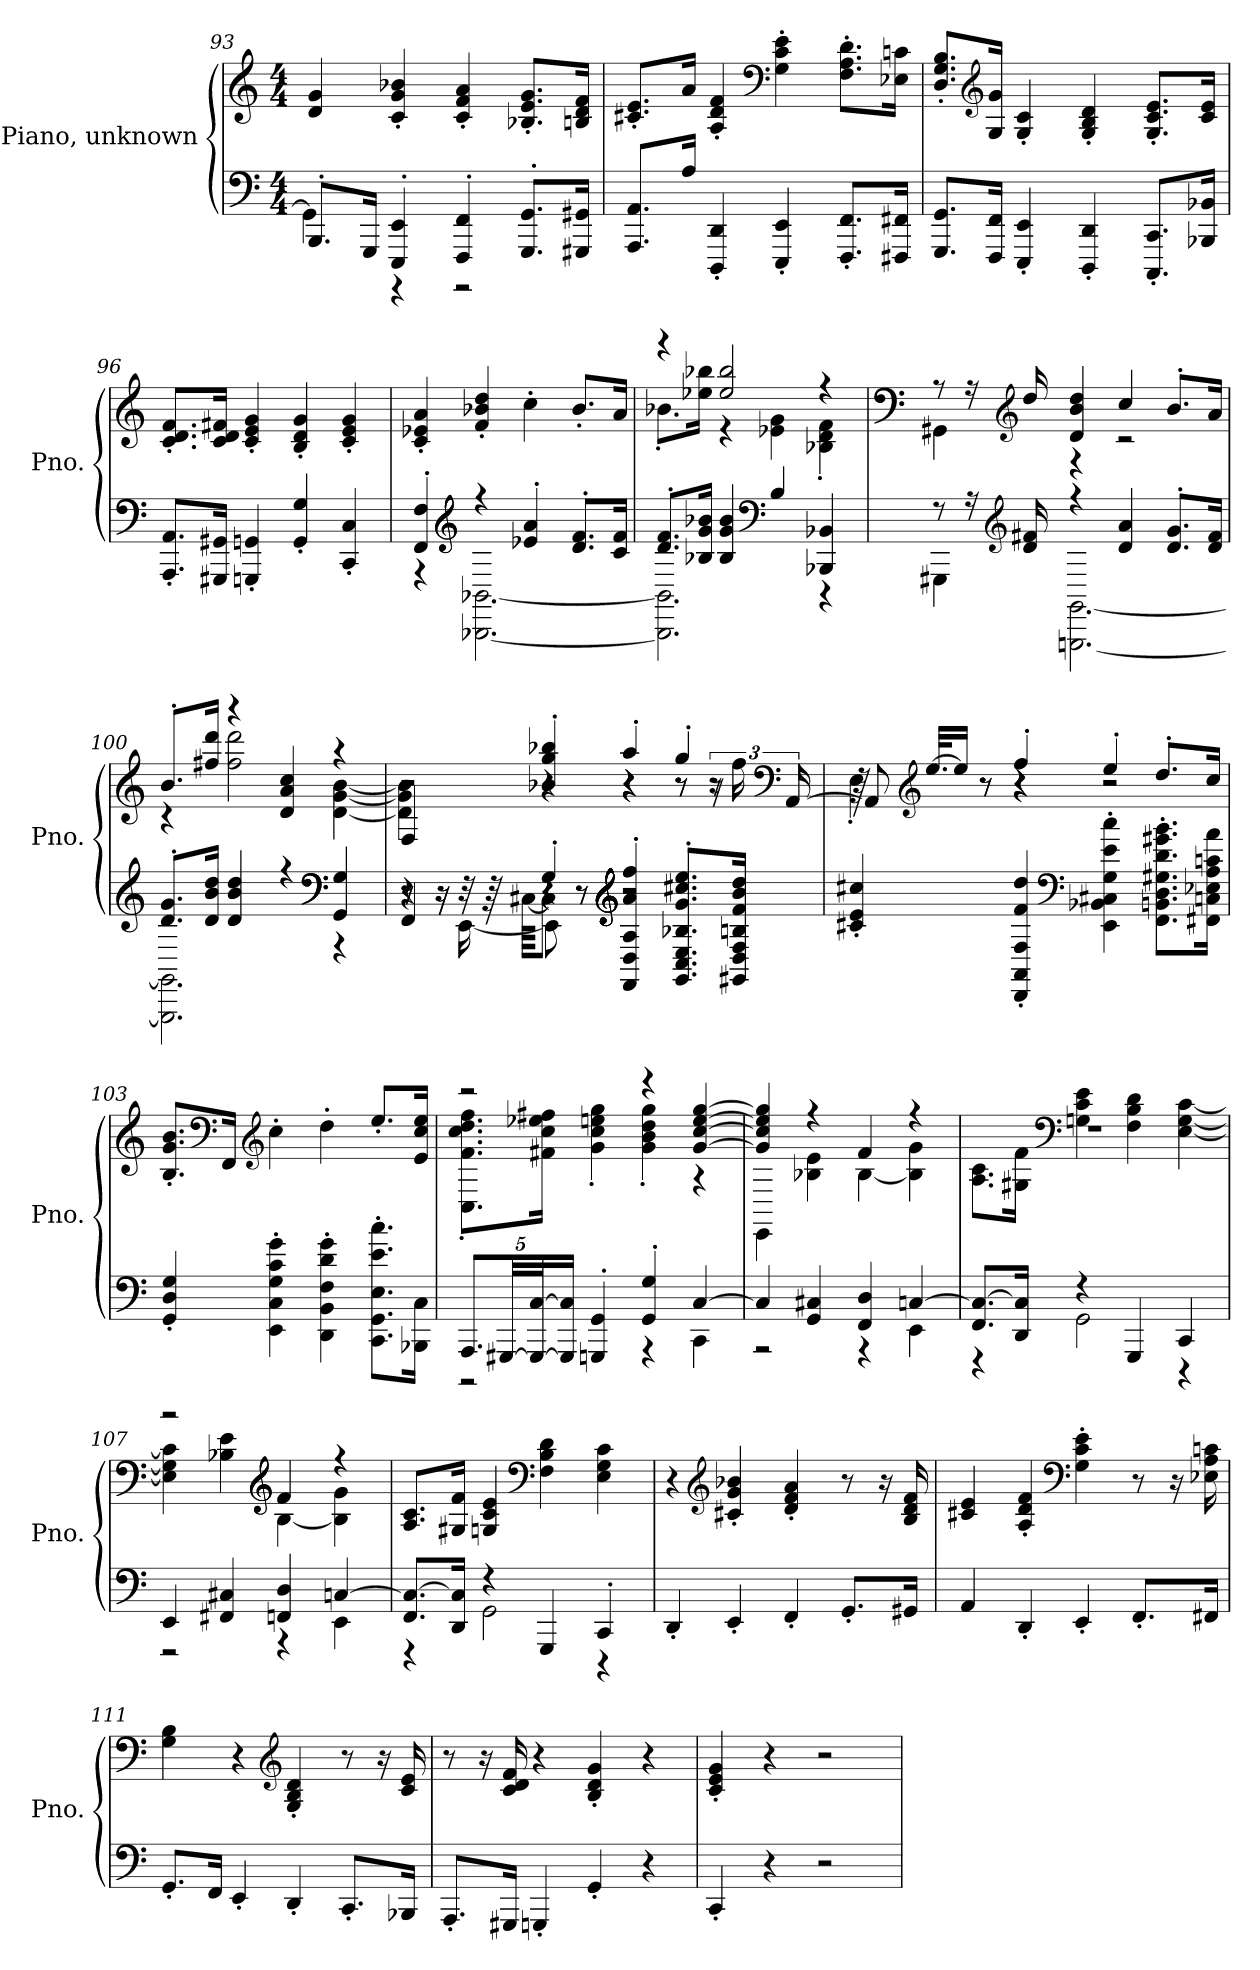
**kern	**kern
*part1	*part1
*staff2	*staff1
*I"Piano, unknown	*
*I'Pno.	*
*clefF4	*clefG2
*k[]	*k[]
*M4/4	*M4/4
=93	=93
*^	*
8.BBB'/L	4GG\]	4d/ 4g/
16GGG/Jk	.	.
4EEE/' 4EE/'	4r	4c/' 4g/' 4b-X/'
4FFF/' 4FF/'	2r	4c/' 4f/' 4a/'
8.GGG/' 8.GG/'L	.	8.B-X/' 8.e/' 8.g/'L
16GGG#X/ 16GG#X/Jk	.	16Bn/ 16d/ 16f/Jk
*v	*v	*
!!LO:LB:g=z
=94	=94
8.AAA/ 8.AA/L	8.c#X/' 8.e/'L
16A/Jk	16a/Jk
4DDD/' 4DD/'	4A/' 4d/' 4f/'
*	*clefF4
4EEE/' 4EE/'	4G\' 4c#\' 4e\'
8.FFF/' 8.FF/'L	8.F\' 8.A\' 8.d\'L
16FFF#X/ 16FF#X/Jk	16E-X\ 16cn\Jk
=95	=95
8.GGG/ 8.GG/L	8.D/' 8.G/' 8.B/'L
*	*clefG2
16FFF/ 16FF/Jk	16G/ 16g/Jk
4EEE/' 4EE/'	4G/' 4c/'
4DDD/' 4DD/'	4G/' 4B/' 4d/'
8.CCC/' 8.CC/'L	8.G/' 8.c/' 8.e/'L
16BBB-X/ 16BB-X/Jk	16c/ 16e/Jk
=96	=96
8.AAA/' 8.AA/'L	8.c/' 8.d/' 8.f/'L
16GGG#X/ 16GG#X/Jk	16c/ 16d/ 16f#X/Jk
4GGGn/' 4GGn/'	4c/' 4e/' 4g/'
4GG/' 4G/'	4B/' 4d/' 4g/'
4CC/' 4C/'	4c/' 4e/' 4g/'
=97	=97
*^	*
4FF/' 4F/'	4r	4c/' 4e-X/' 4a/'
*clefG2	*	*
4r	[2.BBB-X\ [2.BB-X\	4f/' 4b-X/' 4dd/'
4e-X/' 4a/'	.	4cc'\
8.d/' 8.f/'L	.	8.b-'/L
16c/ 16f/Jk	.	16a/Jk
!!LO:LB:g=z
=98	=98	=98
*	*	*^
8.d/' 8.f/'L	2.BBB-\] 2.BB-\]	4r	8.b-X'\L
16B-X/ 16g/ 16b-X/Jk	.	.	16ee-X\ 16bb-X\Jk
4B-/ 4g/ 4b-/	.	2ee-/ 2bb-/	4r
*clefF4	*	*	*
4B-/	.	.	4e-X\ 4g\
4BBB-X/ 4BB-X/	4r	4r	4B-X\' 4d\' 4f\'
=99	=99	=99	=99
*	*	*clefF4	*
8r	4GGG#X\	8r	4GG#X\
16r	.	16r	.
*clefG2	*	*clefG2	*
16d/ 16f#X/	.	16dd/	.
4r	[2.GGGn\ [2.GG\	4d/ 4b/ 4dd/	4r
4d/ 4a/	.	4cc/	2r
8.d/' 8.g/'L	.	8.b'/L	.
16d/ 16f#/Jk	.	16a/Jk	.
=100	=100	=100	=100
8.d/' 8.g/'L	2.GGG\] 2.GG\]	8.b'/L	4r
16d/ 16b/ 16dd/Jk	.	16ff#X/ 16ddd/Jk	.
4d/ 4b/ 4dd/	.	4r	2ff#\ 2ddd\
4r	.	4d/ 4a/ 4cc/	.
*clefF4	*	*	*
4GG/ 4G/	4r	4r	[4d\ [4g\ [4b\
!!LO:PB:g=z
=101	=101	=101	=101
*^	*^	*	*^
4r	8r	4FF/	8r	4F/	4d\] 4g\] 4b\]	2r
.	16r	.	16r	.	.	.
.	32r	.	[16EE\	.	.	.
.	64r	.	.	.	.	.
.	[64C#X\KKKL	.	.	.	.	.
4G'/	8C#\J]	4r	8EE\]	4b-X/' 4gg/' 4bb-X/'	4r	.
.	8r	.	8r	.	.	.
*clefG2	*	*	*	*	*	*
4FF/' 4D/' 4A/' 4a/' 4ff/'	2r	2r	2r	4aa'/	4r	4r
8.GG/' 8.C#/' 8.E/' 8.B-X/' 8.g/' 8.cc#X/' 8.ee/'L	.	.	.	4gg'/	8r	8r
.	.	.	.	.	16r	12r
16GG#X/ 16D/ 16F/ 16Bn/ 16f/ 16b/ 16dd/Jk	.	.	.	.	16ff\	.
*	*	*	*	*clefF4	*	*
.	.	.	.	.	.	[24AA/
*v	*v	*v	*v	*	*	*
=102	=102	=102	=102
4c#X/' 4e/' 4cc#X/'	64r	4E'\	8AA/]
*	*clefG2	*	*
.	[32.ee/KLL	.	.
.	16ee/JJ]	.	.
.	8r	.	8r
4DD/' 4AA/' 4F/' 4f/' 4dd/'	4ff'/	4r	4r
*clefF4	*	*	*
4EE\' 4BB-X\' 4C#X\' 4G\' 4e\' 4cc#\'	4ee'/	2r	2r
8.FF\' 8.BBn\' 8.D\' 8.G#X\' 8.d\' 8.g#X\' 8.b\'L	8.dd'/L	.	.
16FF#X\ 16Cn\ 16E-X\ 16A\ 16cn\ 16a\Jk	16cc/Jk	.	.
*	*v	*v	*v
!!LO:LB:g=z
=103	=103
4GG/' 4D/' 4G/'	8.B/' 8.g/' 8.b/'L
*	*clefF4
.	16FF/Jk
*	*clefG2
4EE\' 4C\' 4G\' 4c\' 4g\'	4cc'\
4DD\' 4BB\' 4F\' 4d\' 4g\'	4dd'\
8.CC\' 8.GG\' 8.E\' 8.e\' 8.cc\'L	8.ee'/L
16BBB-X\ 16C\Jk	16e/ 16cc/ 16ee/Jk
=104	=104
*Xbrackettup	*
*^	*^
10.AAA/L	2r	2r	8.C\' 8.f\' 8.cc\' 8.dd\' 8.ff\'L
[40GGG#X/LL	.	.	.
40GGG#/_ [40C/J	.	.	.
.	.	.	16f#X\ 16cc\ 16ee-X\ 16ff#X\Jk
20GGG#/] 20C/]JJ	.	.	.
4GGGn/' 4GG/'	.	.	4g\' 4cc\' 4een\' 4gg\'
4GG/' 4G/'	4r	4r	4g\' 4b\' 4dd\' 4gg\'
[4C/	4CC\	[4g/ [4cc/ [4ee/ [4gg/	4r
=105	=105	=105	=105
4C/]	2r	4g/] 4cc/] 4ee/] 4gg/]	4EE\
4GG/ 4C#X/	.	4r	4B-X\ 4e\
4FF/ 4D/	4r	4f/	[4B-\
[4Cn/	4EE\	4r	4B-\] 4g\
=106	=106	=106	=106
8.FF/ 8.C/_L	4r	1r	8.A\ 8.c\L
16DD/ 16C/]Jk	.	.	16G#X\ 16f\Jk
*	*	*clefF4	*
4r	2GG\	.	4Gn\ 4c\ 4e\
4GGG/	.	.	4F\ 4B\ 4d\
4CC/	4r	.	[4E\ [4G\ [4c\
!!LO:LB:g=z	!!
=107	=107	=107	=107
4EE/	2r	2r	4E\] 4G\] 4c\]
4FF#X/ 4C#X/	.	.	4B-X\ 4e\
*	*	*clefG2	*
4FFn/ 4D/	4r	4f/	[4B-\
[4Cn/	4EE\	4r	4B-\] 4g\
*	*	*v	*v
=108	=108	=108
8.FF/ 8.C/_L	4r	8.A/ 8.c/L
16DD/ 16C/]Jk	.	16G#X/ 16f/Jk
4r	2GG\	4Gn/ 4c/ 4e/
*	*	*clefF4
4GGG/	.	4F\ 4B\ 4d\
4CC'/	4r	4E\ 4G\ 4c\
*v	*v	*
=109	=109
4DD'/	4r
*	*clefG2
4EE'/	4c#X/' 4g/' 4b-X/'
4FF'/	4d/' 4f/' 4a/'
8.GG'/L	8r
.	16r
16GG#X/Jk	16B/ 16d/ 16f/
=110	=110
4AA/	4c#X/ 4e/
4DD'/	4A/' 4d/' 4f/'
*	*clefF4
4EE'/	4G\' 4c#\' 4e\'
8.FF'/L	8r
.	16r
16FF#X/Jk	16E-X\ 16A\ 16cn\
!!LO:LB:g=z
=111	=111
8.GG'/L	4G\ 4B\
16FF/Jk	.
4EE'/	4r
*	*clefG2
4DD'/	4G/' 4B/' 4d/'
8.CC'/L	8r
.	16r
16BBB-X/Jk	16c/ 16e/
=112	=112
8.AAA'/L	8r
.	16r
16GGG#X/Jk	16c/ 16d/ 16f/
4GGGn'/	4r
4GG'/	4B/' 4d/' 4g/'
4r	4r
=113	=113
4CC'/	4c/' 4e/' 4g/'
4r	4r
2r	2r
=	=
*-	*-
